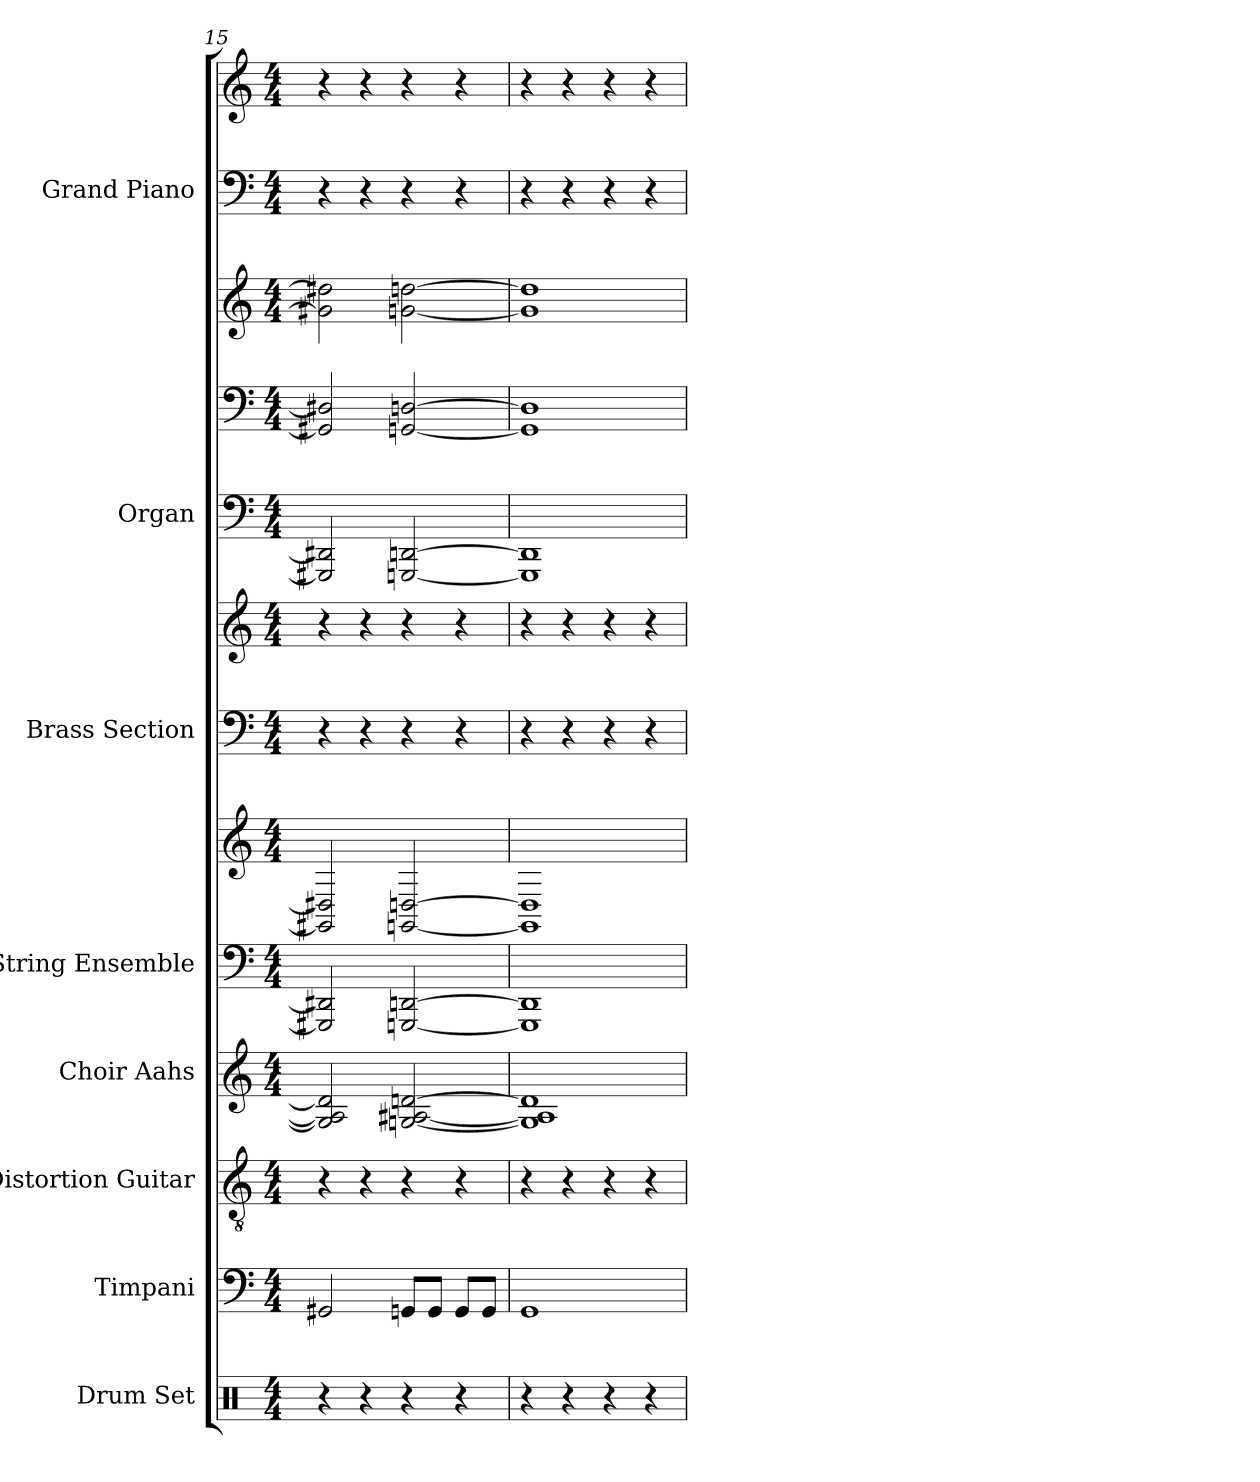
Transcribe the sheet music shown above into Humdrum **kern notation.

**kern	**kern	**kern	**kern	**kern	**kern	**kern	**kern	**kern	**kern	**kern	**kern	**kern
*part8	*part7	*part6	*part5	*part4	*part4	*part3	*part3	*part2	*part2	*part2	*part1	*part1
*staff13	*staff12	*staff11	*staff10	*staff9	*staff8	*staff7	*staff6	*staff5	*staff4	*staff3	*staff2	*staff1
*I"Drum Set	*I"Timpani	*I"Distortion Guitar	*I"Choir Aahs	*I"String Ensemble	*	*I"Brass Section	*	*I"Organ	*	*	*I"Grand Piano	*
*I'Drs.	*I'Timp.	*I'Dist. Guit.	*I'Ch. Aa.	*I'St. Ens.	*	*I'Brs. Se.	*	*I'Org.	*	*	*I'Pno.	*
*clefX	*clefF4	*clefGv2	*clefG2	*clefF4	*clefG2	*clefF4	*clefG2	*clefF4	*clefF4	*clefG2	*clefF4	*clefG2
*k[]	*k[]	*k[]	*k[]	*k[]	*k[]	*k[]	*k[]	*k[]	*k[]	*k[]	*k[]	*k[]
*M4/4	*M4/4	*M4/4	*M4/4	*M4/4	*M4/4	*M4/4	*M4/4	*M4/4	*M4/4	*M4/4	*M4/4	*M4/4
=15	=15	=15	=15	=15	=15	=15	=15	=15	=15	=15	=15	=15
4r	2GG#X	4r	2G#] 2A#] 2d#]	2GGG#X] 2DD#X]	2GG#X] 2D#X]	4r	4r	2GGG#X] 2DD#X]	2GG#X] 2D#X]	2g#X] 2dd#X]	4r	4r
4r	.	4r	.	.	.	4r	4r	.	.	.	4r	4r
4r	8GGnL	4r	[2G [2A#X [2d	[2GGGn [2DDn	[2GGn [2Dn	4r	4r	[2GGGn [2DDn	[2GGn [2Dn	[2gn [2ddn	4r	4r
.	8GGJ	.	.	.	.	.	.	.	.	.	.	.
4r	8GGL	4r	.	.	.	4r	4r	.	.	.	4r	4r
.	8GGJ	.	.	.	.	.	.	.	.	.	.	.
=16	=16	=16	=16	=16	=16	=16	=16	=16	=16	=16	=16	=16
4r	1GG	4r	1G] 1A#] 1d]	1GGG] 1DD]	1GG] 1D]	4r	4r	1GGG] 1DD]	1GG] 1D]	1g] 1dd]	4r	4r
4r	.	4r	.	.	.	4r	4r	.	.	.	4r	4r
4r	.	4r	.	.	.	4r	4r	.	.	.	4r	4r
4r	.	4r	.	.	.	4r	4r	.	.	.	4r	4r
=	=	=	=	=	=	=	=	=	=	=	=	=
*-	*-	*-	*-	*-	*-	*-	*-	*-	*-	*-	*-	*-
